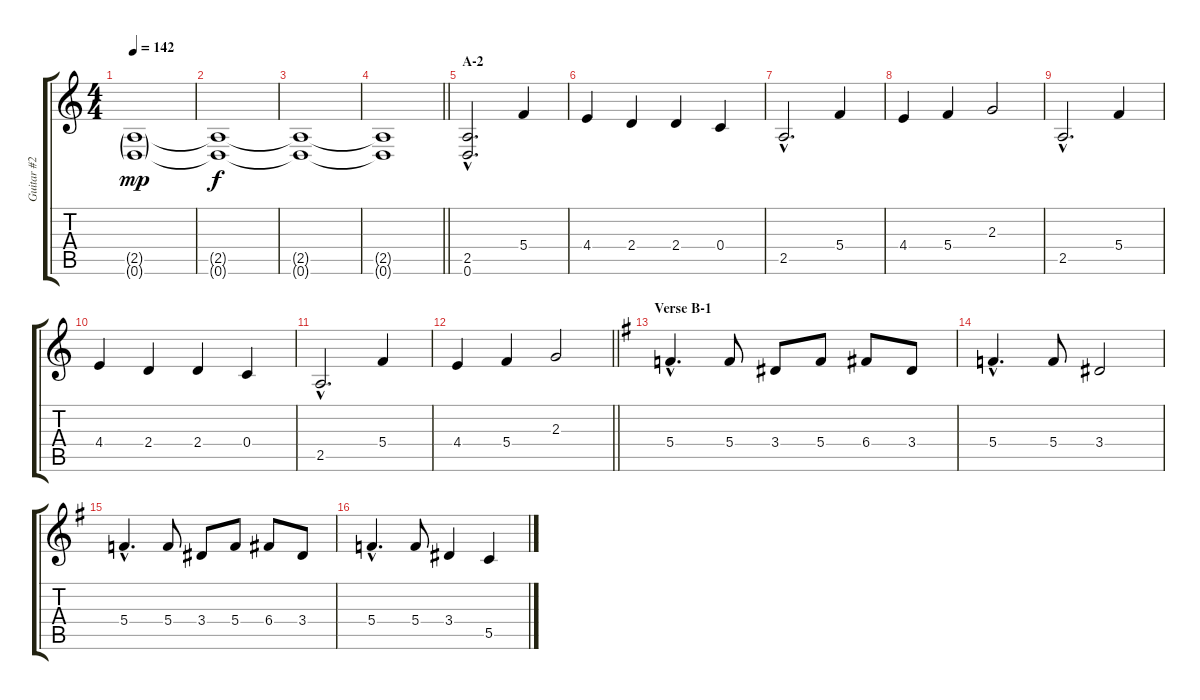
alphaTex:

\track ("Guitar #2" "Guitar #2") {instrument distortionguitar}
\staff {score tabs}
\tuning (D4 A3 F3 C3 G2 D2) {hide}
\ts (4 4)
\tempo 142
\clef g2
\ks c
(2.5{g} 0.6{g}).1{dy mp} |
(2.5{t} 0.6{t}).1{dy f} |
(2.5{t} 0.6{t}).1 |
\barLineRight lightlight
(2.5{t} 0.6{t}).1 |
\section ("" "A-2")
(2.5{hac} 0.6{hac}).2{d} 5.4.4 |
4.4.4 2.4.4 2.4.4 0.4.4 |
2.5{hac}.2{d} 5.4.4 |
4.4.4 5.4.4 2.3.2 |
2.5{hac}.2{d} 5.4.4 |
4.4.4 2.4.4 2.4.4 0.4.4 |
2.5{hac}.2{d} 5.4.4 |
\barLineRight lightlight
4.4.4 5.4.4 2.3.2 |
\section ("" "Verse B-1")
\ks g
5.4{hac}.4{d} 5.4.8 3.4.8 5.4.8 6.4.8 3.4.8 |
5.4{hac}.4{d} 5.4.8 3.4.2 |
5.4{hac}.4{d} 5.4.8 3.4.8 5.4.8 6.4.8 3.4.8 |
5.4{hac}.4{d} 5.4.8 3.4.4 5.5.4
